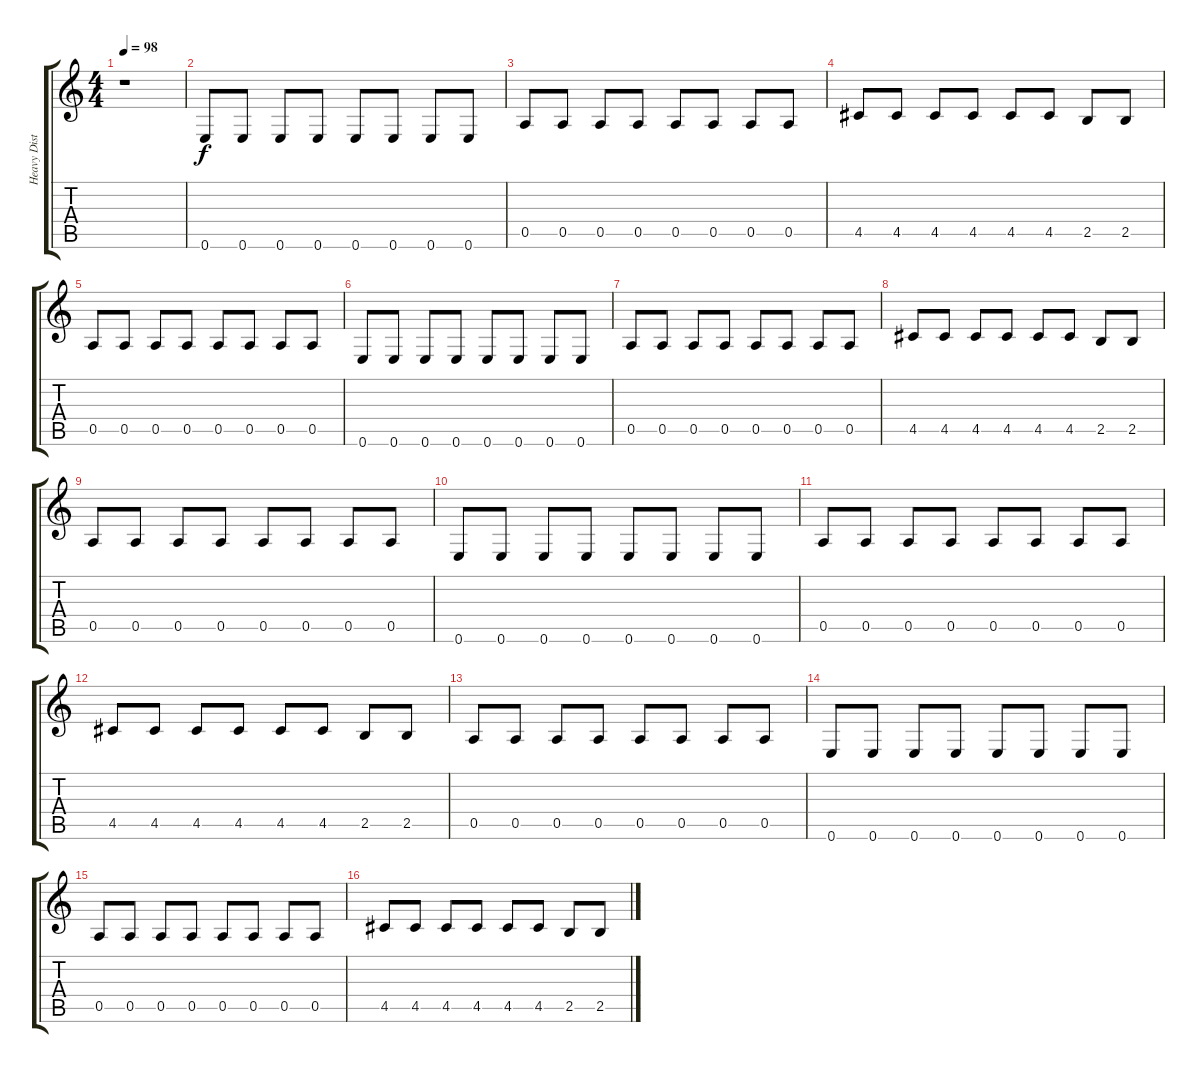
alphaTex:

\track ("Heavy Distortion" "Heavy Dist") {instrument overdrivenguitar}
\staff {score tabs}
\tuning (E4 B3 G3 D3 A2 E2) {hide}
\ts (4 4)
\tempo 98
\clef g2
\ks c
r.1{dy f} |
0.6.8{volume 10 balance 3 instrument overdrivenguitar} 0.6.8 0.6.8 0.6.8 0.6.8 0.6.8 0.6.8 0.6.8 |
0.5.8 0.5.8 0.5.8 0.5.8 0.5.8 0.5.8 0.5.8 0.5.8 |
4.5.8 4.5.8 4.5.8 4.5.8 4.5.8 4.5.8 2.5.8 2.5.8 |
0.5.8 0.5.8 0.5.8 0.5.8 0.5.8 0.5.8 0.5.8 0.5.8 |
0.6.8{volume 10 balance 3 instrument distortionguitar} 0.6.8 0.6.8 0.6.8 0.6.8 0.6.8 0.6.8 0.6.8 |
0.5.8 0.5.8 0.5.8 0.5.8 0.5.8 0.5.8 0.5.8 0.5.8 |
4.5.8 4.5.8 4.5.8 4.5.8 4.5.8 4.5.8 2.5.8 2.5.8 |
0.5.8 0.5.8 0.5.8 0.5.8 0.5.8 0.5.8 0.5.8 0.5.8 |
0.6.8{volume 10 balance 3 instrument distortionguitar} 0.6.8 0.6.8 0.6.8 0.6.8 0.6.8 0.6.8 0.6.8 |
0.5.8 0.5.8 0.5.8 0.5.8 0.5.8 0.5.8 0.5.8 0.5.8 |
4.5.8 4.5.8 4.5.8 4.5.8 4.5.8 4.5.8 2.5.8 2.5.8 |
0.5.8 0.5.8 0.5.8 0.5.8 0.5.8 0.5.8 0.5.8 0.5.8 |
0.6.8{volume 10 balance 3 instrument distortionguitar} 0.6.8 0.6.8 0.6.8 0.6.8 0.6.8 0.6.8 0.6.8 |
0.5.8 0.5.8 0.5.8 0.5.8 0.5.8 0.5.8 0.5.8 0.5.8 |
4.5.8 4.5.8 4.5.8 4.5.8 4.5.8 4.5.8 2.5.8 2.5.8
